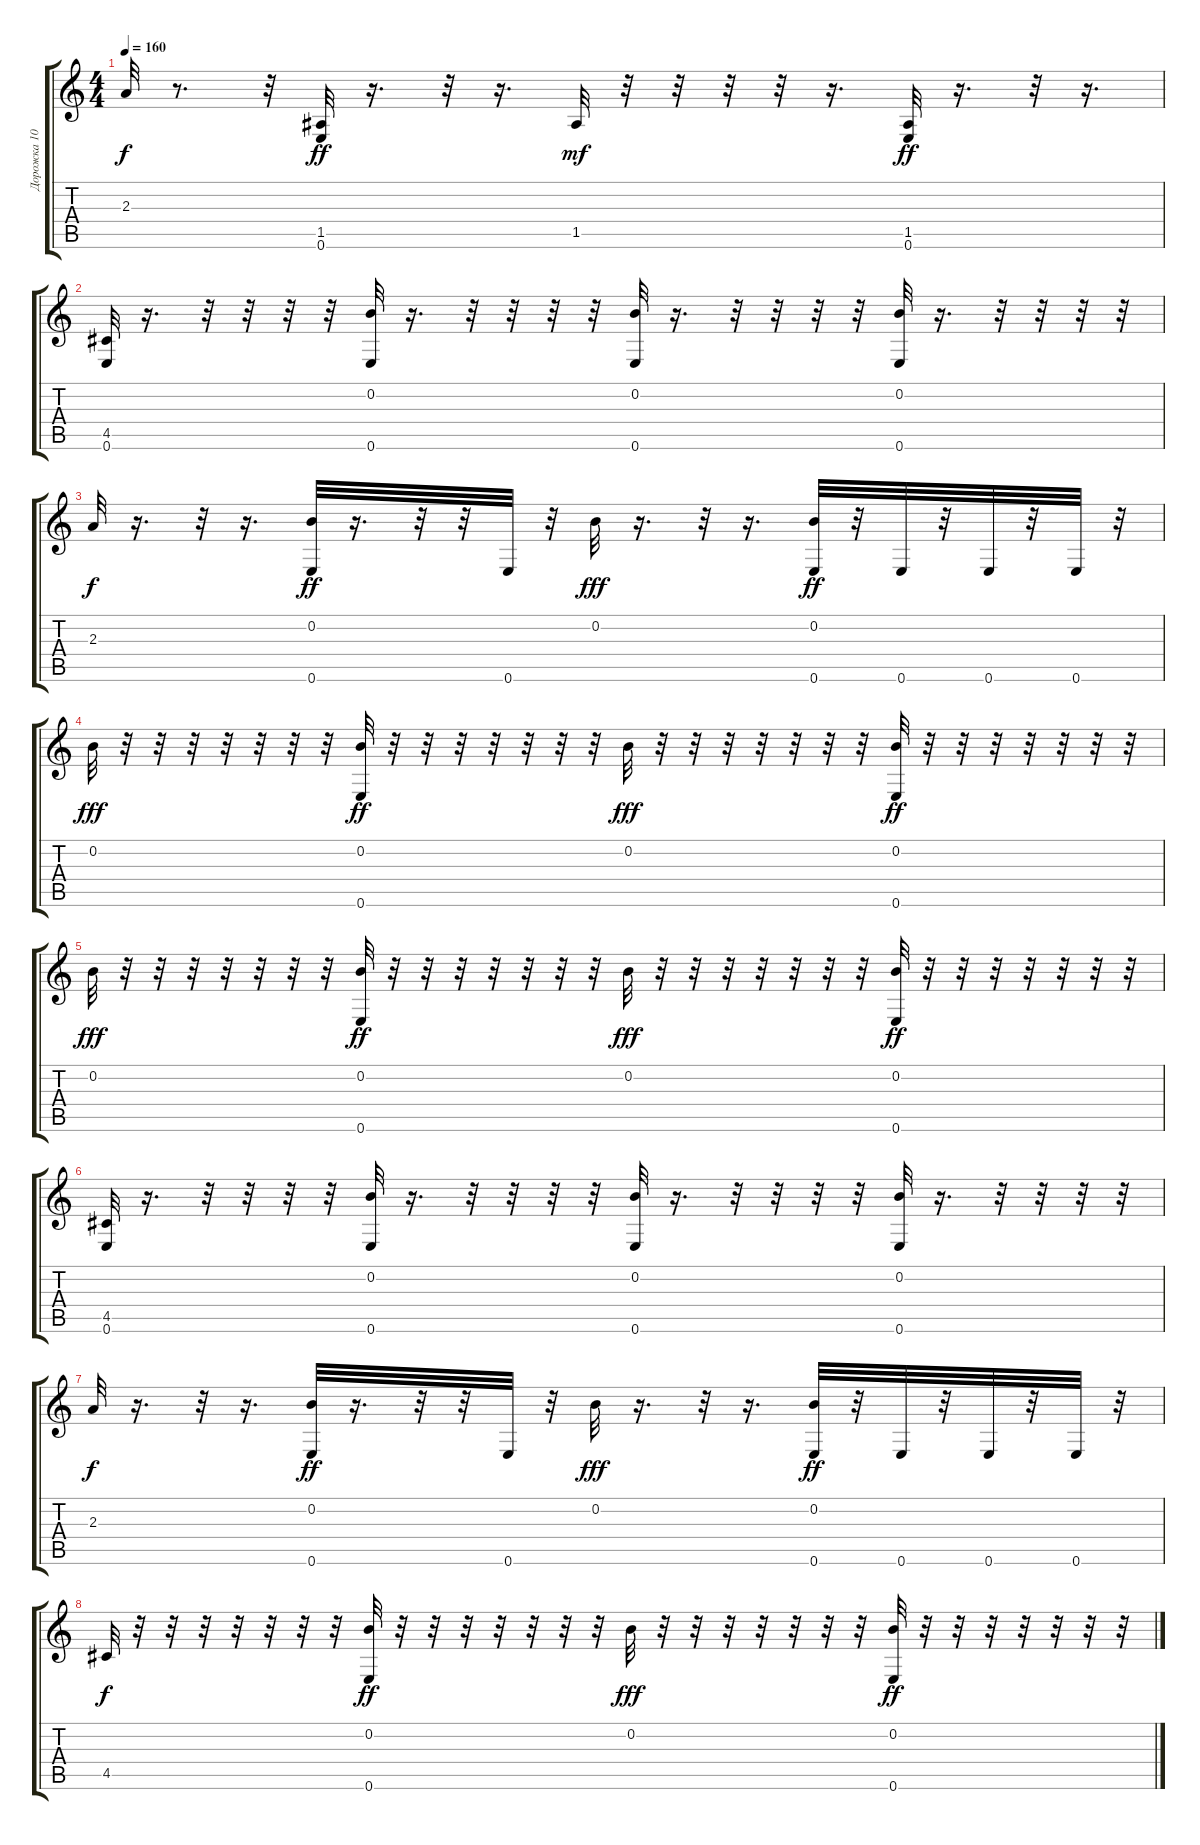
\track ("Дорожка 10" "Дорожка 10") {instrument acousticguitarnylon}
\staff {score tabs}
\tuning (E4 B3 G3 D3 A2 E2) {hide}
\ts (4 4)
\tempo 160
\clef g2
\ks c
2.3.32{dy f} r.8{d} r.32 (1.5 0.6).32{dy ff} r.16{d} r.32 r.16{d} 1.5.32{dy mf} r.32 r.32 r.32 r.32 r.16{d} (1.5 0.6).32{dy ff} r.16{d} r.32 r.16{d} |
(4.5 0.6).32 r.16{d} r.32 r.32 r.32 r.32 (0.2 0.6).32 r.16{d} r.32 r.32 r.32 r.32 (0.2 0.6).32 r.16{d} r.32 r.32 r.32 r.32 (0.2 0.6).32 r.16{d} r.32 r.32 r.32 r.32 |
2.3.32{dy f} r.16{d} r.32 r.16{d} (0.2 0.6).32{dy ff} r.16{d} r.32 r.32 0.6.32 r.32 0.2.32{dy fff} r.16{d} r.32 r.16{d} (0.2 0.6).32{dy ff} r.32 0.6.32 r.32 0.6.32 r.32 0.6.32 r.32 |
0.2.32{dy fff} r.32 r.32 r.32 r.32 r.32 r.32 r.32 (0.2 0.6).32{dy ff} r.32 r.32 r.32 r.32 r.32 r.32 r.32 0.2.32{dy fff} r.32 r.32 r.32 r.32 r.32 r.32 r.32 (0.2 0.6).32{dy ff} r.32 r.32 r.32 r.32 r.32 r.32 r.32 |
0.2.32{dy fff} r.32 r.32 r.32 r.32 r.32 r.32 r.32 (0.2 0.6).32{dy ff} r.32 r.32 r.32 r.32 r.32 r.32 r.32 0.2.32{dy fff} r.32 r.32 r.32 r.32 r.32 r.32 r.32 (0.2 0.6).32{dy ff} r.32 r.32 r.32 r.32 r.32 r.32 r.32 |
(4.5 0.6).32 r.16{d} r.32 r.32 r.32 r.32 (0.2 0.6).32 r.16{d} r.32 r.32 r.32 r.32 (0.2 0.6).32 r.16{d} r.32 r.32 r.32 r.32 (0.2 0.6).32 r.16{d} r.32 r.32 r.32 r.32 |
2.3.32{dy f} r.16{d} r.32 r.16{d} (0.2 0.6).32{dy ff} r.16{d} r.32 r.32 0.6.32 r.32 0.2.32{dy fff} r.16{d} r.32 r.16{d} (0.2 0.6).32{dy ff} r.32 0.6.32 r.32 0.6.32 r.32 0.6.32 r.32 |
4.5.32{dy f} r.32 r.32 r.32 r.32 r.32 r.32 r.32 (0.2 0.6).32{dy ff} r.32 r.32 r.32 r.32 r.32 r.32 r.32 0.2.32{dy fff} r.32 r.32 r.32 r.32 r.32 r.32 r.32 (0.2 0.6).32{dy ff} r.32 r.32 r.32 r.32 r.32 r.32 r.32
